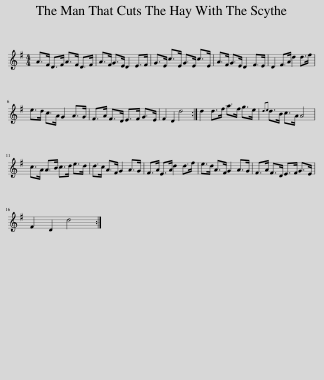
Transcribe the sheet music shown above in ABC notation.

X:1
L:1/8
M:4/4
I:linebreak $
K:G
V:1 treble
V:1
 A>F D>F A>F D>F | A>F G>E D2 E>F | G>E c>E G>E c>E | A>F G>E D2 F>E | D2 F>A d2 d>f |$ %5
 e>d c>A G2 A>G | F>A F>D E>F G>E | F2 D2 d4 :| d2 d>f a>f g>e |{de} d>B c>A A4 |$ %10
 c>A A>B c>d e>d | d>c A>F G2 A>G | F>A E>A d2 d>f | e>d A>F G2 A>G | F>A F>D E>F G>E |$ %15
 F2 D2 d4 :| %16
